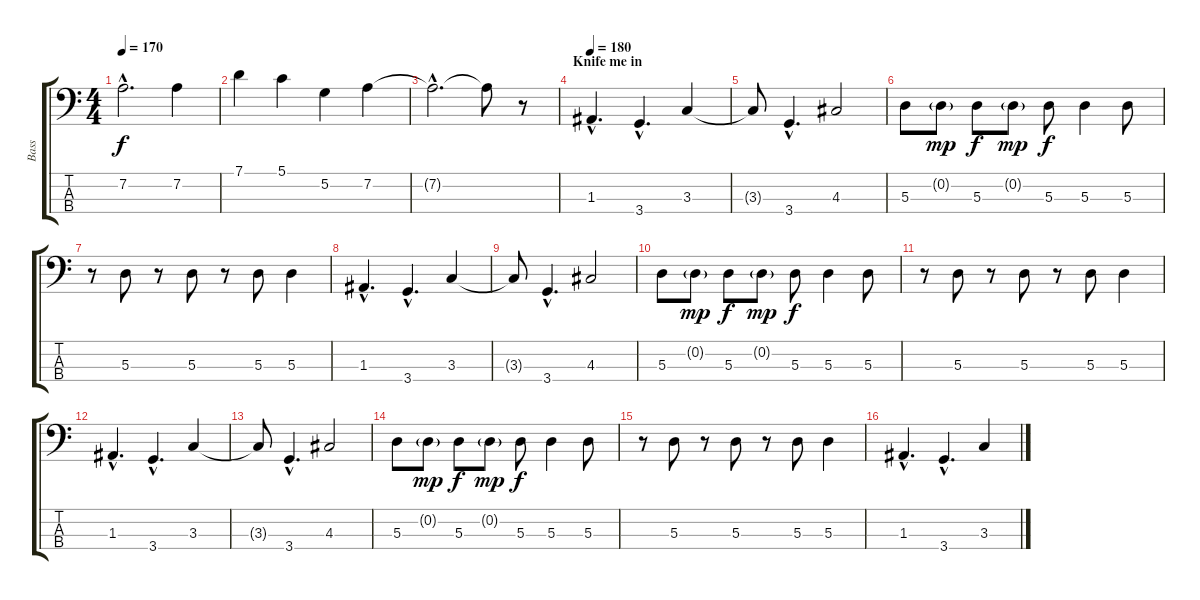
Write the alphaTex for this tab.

\track ("Bass" "Bass") {instrument electricbassfinger}
\staff {score tabs}
\tuning (G2 D2 A1 E1) {hide}
\ts (4 4)
\tempo 170
\clef f4
\ks c
7.2{hac t}.2{d dy f} 7.2.4 |
7.1.4 5.1.4 5.2.4 7.2.4 |
7.2{hac t}.2{d} 7.2{t}.8 r.8 |
\section ("" "Knife me in")
\tempo 180
1.3{hac}.4{d} 3.4{hac}.4{d} 3.3.4 |
3.3{t}.8 3.4{hac}.4{d} 4.3.2 |
5.3.8 0.2{g}.8{dy mp} 5.3.8{dy f} 0.2{g}.8{dy mp} 5.3.8{dy f} 5.3.4 5.3.8 |
r.8 5.3.8 r.8 5.3.8 r.8 5.3.8 5.3.4 |
1.3{hac}.4{d} 3.4{hac}.4{d} 3.3.4 |
3.3{t}.8 3.4{hac}.4{d} 4.3.2 |
5.3.8 0.2{g}.8{dy mp} 5.3.8{dy f} 0.2{g}.8{dy mp} 5.3.8{dy f} 5.3.4 5.3.8 |
r.8 5.3.8 r.8 5.3.8 r.8 5.3.8 5.3.4 |
1.3{hac}.4{d} 3.4{hac}.4{d} 3.3.4 |
3.3{t}.8 3.4{hac}.4{d} 4.3.2 |
5.3.8 0.2{g}.8{dy mp} 5.3.8{dy f} 0.2{g}.8{dy mp} 5.3.8{dy f} 5.3.4 5.3.8 |
r.8 5.3.8 r.8 5.3.8 r.8 5.3.8 5.3.4 |
1.3{hac}.4{d} 3.4{hac}.4{d} 3.3.4
